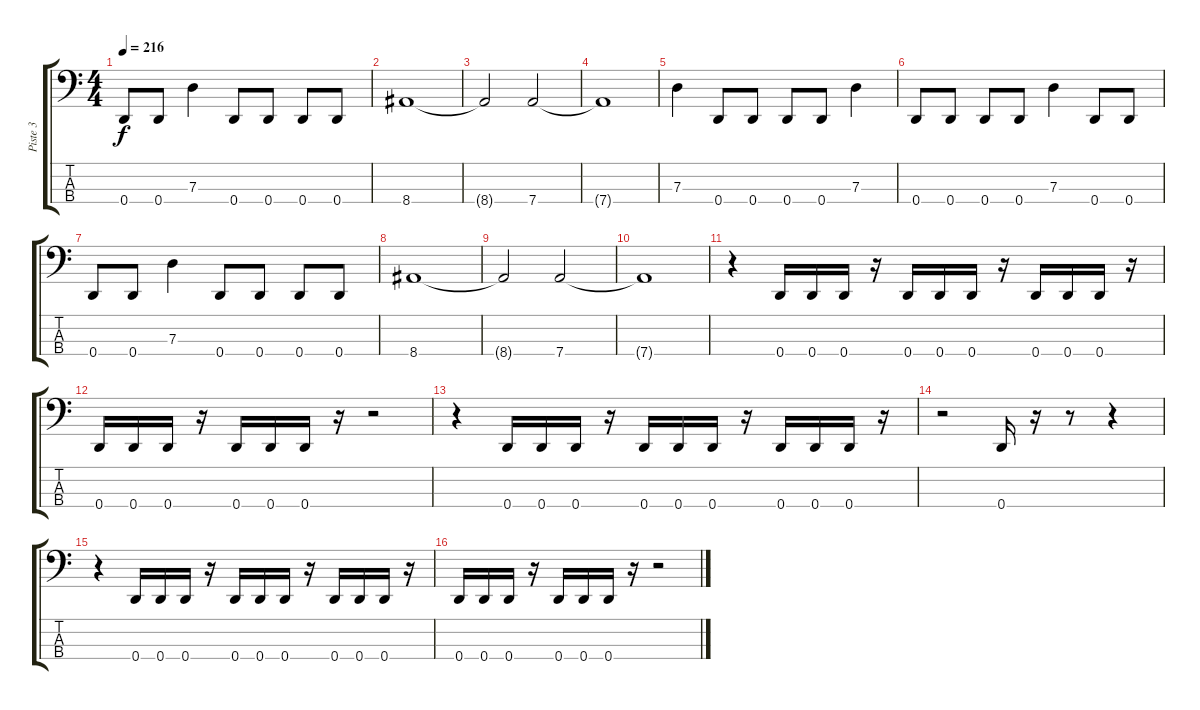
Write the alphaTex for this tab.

\track ("Piste 3" "Piste 3") {instrument electricbassfinger}
\staff {score tabs}
\tuning (F2 C2 G1 D1) {hide}
\ts (4 4)
\tempo 216
\clef f4
\ks c
0.4.8{dy f} 0.4.8 7.3.4 0.4.8 0.4.8 0.4.8 0.4.8 |
8.4.1 |
8.4{t}.2 7.4.2 |
7.4{t}.1 |
7.3.4 0.4.8 0.4.8 0.4.8 0.4.8 7.3.4 |
0.4.8 0.4.8 0.4.8 0.4.8 7.3.4 0.4.8 0.4.8 |
0.4.8 0.4.8 7.3.4 0.4.8 0.4.8 0.4.8 0.4.8 |
8.4.1 |
8.4{t}.2 7.4.2 |
7.4{t}.1 |
r.4 0.4.16 0.4.16 0.4.16 r.16 0.4.16 0.4.16 0.4.16 r.16 0.4.16 0.4.16 0.4.16 r.16 |
0.4.16 0.4.16 0.4.16 r.16 0.4.16 0.4.16 0.4.16 r.16 r.2 |
r.4 0.4.16 0.4.16 0.4.16 r.16 0.4.16 0.4.16 0.4.16 r.16 0.4.16 0.4.16 0.4.16 r.16 |
r.2 0.4.16 r.16 r.8 r.4 |
r.4 0.4.16 0.4.16 0.4.16 r.16 0.4.16 0.4.16 0.4.16 r.16 0.4.16 0.4.16 0.4.16 r.16 |
0.4.16 0.4.16 0.4.16 r.16 0.4.16 0.4.16 0.4.16 r.16 r.2
